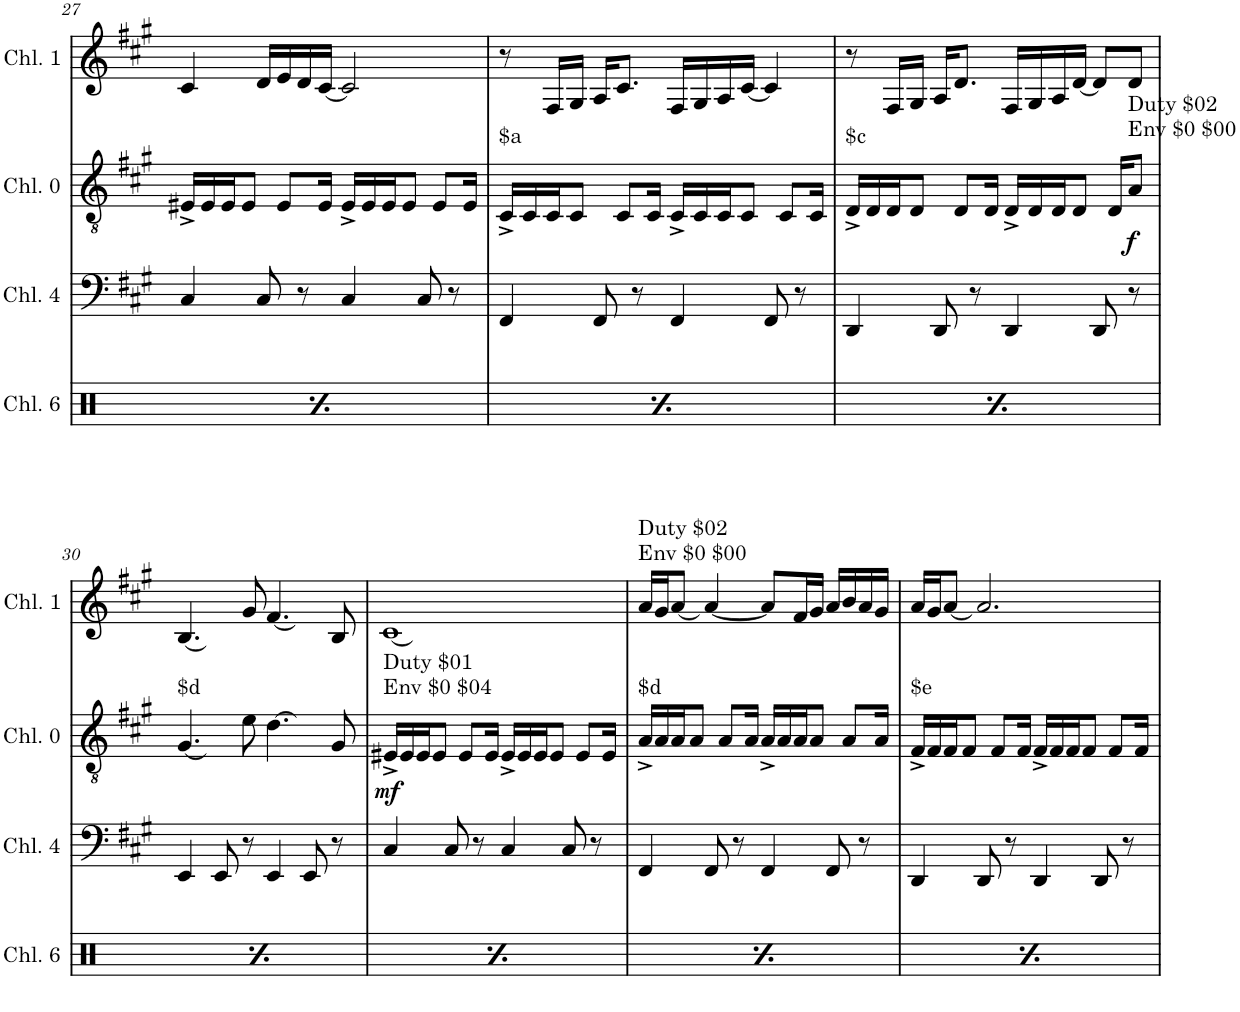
**kern	**dynam	**kern	**kern	**dynam	**kern
*part4	*part4	*part3	*part2	*part2	*part1
*staff4	*staff4	*staff3	*staff2	*staff2	*staff1
*I"Channel 6	*	*I"Channel 4	*I"Channel 0	*	*I"Channel 1
*I'Chl. 6	*	*I'Chl. 4	*I'Chl. 0	*	*I'Chl. 1
!!LO:PB:g=z
*clefX	*	*clefF4	*clefGv2	*	*clefG2
*k[]	*	*k[f#c#g#]	*k[f#c#g#]	*	*k[f#c#g#]
*M4/4	*	*M4/4	*M4/4	*	*M4/4
*met(c)	*	*met(c)	*met(c)	*	*met(c)
=27	=27	=27	=27	=27	=27
!	!LO:DY:b	!	!	!	!
16Rff^/LL	p	4C#/	16E#X^/LL	.	4c#/
16Rff/	.	.	16E#/	.	.
16Rff/	.	.	16E#/J	.	.
16Rff/JJ	.	.	8E#/J	.	.
16Rff^/LL	.	8C#/	.	.	16d/LL
16Rff/	.	.	8E#/L	.	16e/
16Rff/	.	8r	.	.	16d/
16Rff/JJ	.	.	16E#/Jk	.	[16c#/JJ
16Rff^/LL	.	4C#/	16E#^/LL	.	2c#/]
16Rff/	.	.	16E#/	.	.
16Rff/	.	.	16E#/J	.	.
16Rff/JJ	.	.	8E#/J	.	.
16Rff/LL	.	8C#/	.	.	.
16Rff/	.	.	8E#/L	.	.
16Rff^/	.	8r	.	.	.
16Rff/JJ	.	.	16E#/Jk	.	.
=28	=28	=28	=28	=28	=28
!	!	!	!LO:TX:a:t=$a	!	!
!	!LO:DY:b	!	!	!	!
16Rff^/LL	p	4FF#/	16C#^/LL	.	8r
16Rff/	.	.	16C#/	.	.
16Rff/	.	.	16C#/J	.	16F#/LL
16Rff/JJ	.	.	8C#/J	.	16G#/JJ
16Rff^/LL	.	8FF#/	.	.	16A/KL
16Rff/	.	.	8C#/L	.	8.c#/J
16Rff/	.	8r	.	.	.
16Rff/JJ	.	.	16C#/Jk	.	.
16Rff^/LL	.	4FF#/	16C#^/LL	.	16F#/LL
16Rff/	.	.	16C#/	.	16G#/
16Rff/	.	.	16C#/J	.	16A/
16Rff/JJ	.	.	8C#/J	.	[16c#/JJ
16Rff/LL	.	8FF#/	.	.	4c#/]
16Rff/	.	.	8C#/L	.	.
16Rff^/	.	8r	.	.	.
16Rff/JJ	.	.	16C#/Jk	.	.
=29	=29	=29	=29	=29	=29
!	!	!	!LO:TX:a:t=$c	!	!
!	!LO:DY:b	!	!	!	!
16Rff^/LL	p	4DD/	16D^/LL	.	8r
16Rff/	.	.	16D/	.	.
16Rff/	.	.	16D/J	.	16F#/LL
16Rff/JJ	.	.	8D/J	.	16G#/JJ
16Rff^/LL	.	8DD/	.	.	16A/KL
16Rff/	.	.	8D/L	.	8.d/J
16Rff/	.	8r	.	.	.
16Rff/JJ	.	.	16D/Jk	.	.
16Rff^/LL	.	4DD/	16D^/LL	.	16F#/LL
16Rff/	.	.	16D/	.	16G#/
16Rff/	.	.	16D/J	.	16A/
16Rff/JJ	.	.	8D/J	.	[16d/JJ
16Rff/LL	.	8DD/	.	.	8d/L]
16Rff/	.	.	16D/KL	.	.
!	!	!	!LO:TX:a:t=Duty $02	!	!
!	!	!	!LO:TX:a:t=Env $0 $00	!	!
!	!	!	!	!LO:DY:b	!
16Rff^/	.	8r	8A/J	f	8d/J
16Rff/JJ	.	.	.	.	.
!!LO:LB:g=z
=30	=30	=30	=30	=30	=30
!	!	!	!LO:TX:a:t=$d	!	!
!	!LO:DY:b	!	!	!	!
16Rff^/LL	p	4EE/	4.G#/	.	4.B/
16Rff/	.	.	.	.	.
16Rff/	.	.	.	.	.
16Rff/JJ	.	.	.	.	.
16Rff^/LL	.	8EE/	.	.	.
16Rff/	.	.	.	.	.
16Rff/	.	8r	8e\	.	8g#/
16Rff/JJ	.	.	.	.	.
16Rff^/LL	.	4EE/	4.d\	.	4.f#/
16Rff/	.	.	.	.	.
16Rff/	.	.	.	.	.
16Rff/JJ	.	.	.	.	.
16Rff/LL	.	8EE/	.	.	.
16Rff/	.	.	.	.	.
16Rff^/	.	8r	8G#/	.	8B/
16Rff/JJ	.	.	.	.	.
=31	=31	=31	=31	=31	=31
!	!	!	!LO:TX:a:t=Duty $01	!	!
!	!	!	!LO:TX:a:t=Env $0 $04	!	!
!	!LO:DY:b	!	!	!LO:DY:b	!
16Rff^/LL	p	4C#/	16E#X^/LL	mf	1c#
16Rff/	.	.	16E#/	.	.
16Rff/	.	.	16E#/J	.	.
16Rff/JJ	.	.	8E#/J	.	.
16Rff^/LL	.	8C#/	.	.	.
16Rff/	.	.	8E#/L	.	.
16Rff/	.	8r	.	.	.
16Rff/JJ	.	.	16E#/Jk	.	.
16Rff^/LL	.	4C#/	16E#^/LL	.	.
16Rff/	.	.	16E#/	.	.
16Rff/	.	.	16E#/J	.	.
16Rff/JJ	.	.	8E#/J	.	.
16Rff/LL	.	8C#/	.	.	.
16Rff/	.	.	8E#/L	.	.
16Rff^/	.	8r	.	.	.
16Rff/JJ	.	.	16E#/Jk	.	.
=32	=32	=32	=32	=32	=32
!	!	!	!	!	!LO:TX:a:t=Duty $02
!	!	!	!	!	!LO:TX:a:t=Env $0 $00
!	!	!	!LO:TX:a:t=$d	!	!
!	!LO:DY:b	!	!	!	!
16Rff^/LL	p	4FF#/	16A^/LL	.	16a/LL
16Rff/	.	.	16A/	.	16g#/J
16Rff/	.	.	16A/J	.	8a/J
16Rff/JJ	.	.	8A/J	.	.
16Rff^/LL	.	8FF#/	.	.	4a/_
16Rff/	.	.	8A/L	.	.
16Rff/	.	8r	.	.	.
16Rff/JJ	.	.	16A/Jk	.	.
16Rff^/LL	.	4FF#/	16A^/LL	.	8a/L]
16Rff/	.	.	16A/	.	.
16Rff/	.	.	16A/J	.	16f#/L
16Rff/JJ	.	.	8A/J	.	16g#/JJ
16Rff/LL	.	8FF#/	.	.	16a/LL
16Rff/	.	.	8A/L	.	16b/
16Rff^/	.	8r	.	.	16a/
16Rff/JJ	.	.	16A/Jk	.	16g#/JJ
=33	=33	=33	=33	=33	=33
!	!	!	!LO:TX:a:t=$e	!	!
!	!LO:DY:b	!	!	!	!
16Rff^/LL	p	4DD/	16F#^/LL	.	16a/LL
16Rff/	.	.	16F#/	.	16g#/J
16Rff/	.	.	16F#/J	.	8a/J
16Rff/JJ	.	.	8F#/J	.	.
16Rff^/LL	.	8DD/	.	.	2.a/]
16Rff/	.	.	8F#/L	.	.
16Rff/	.	8r	.	.	.
16Rff/JJ	.	.	16F#/Jk	.	.
16Rff^/LL	.	4DD/	16F#^/LL	.	.
16Rff/	.	.	16F#/	.	.
16Rff/	.	.	16F#/J	.	.
16Rff/JJ	.	.	8F#/J	.	.
16Rff/LL	.	8DD/	.	.	.
16Rff/	.	.	8F#/L	.	.
16Rff^/	.	8r	.	.	.
16Rff/JJ	.	.	16F#/Jk	.	.
=	=	=	=	=	=
*-	*-	*-	*-	*-	*-
